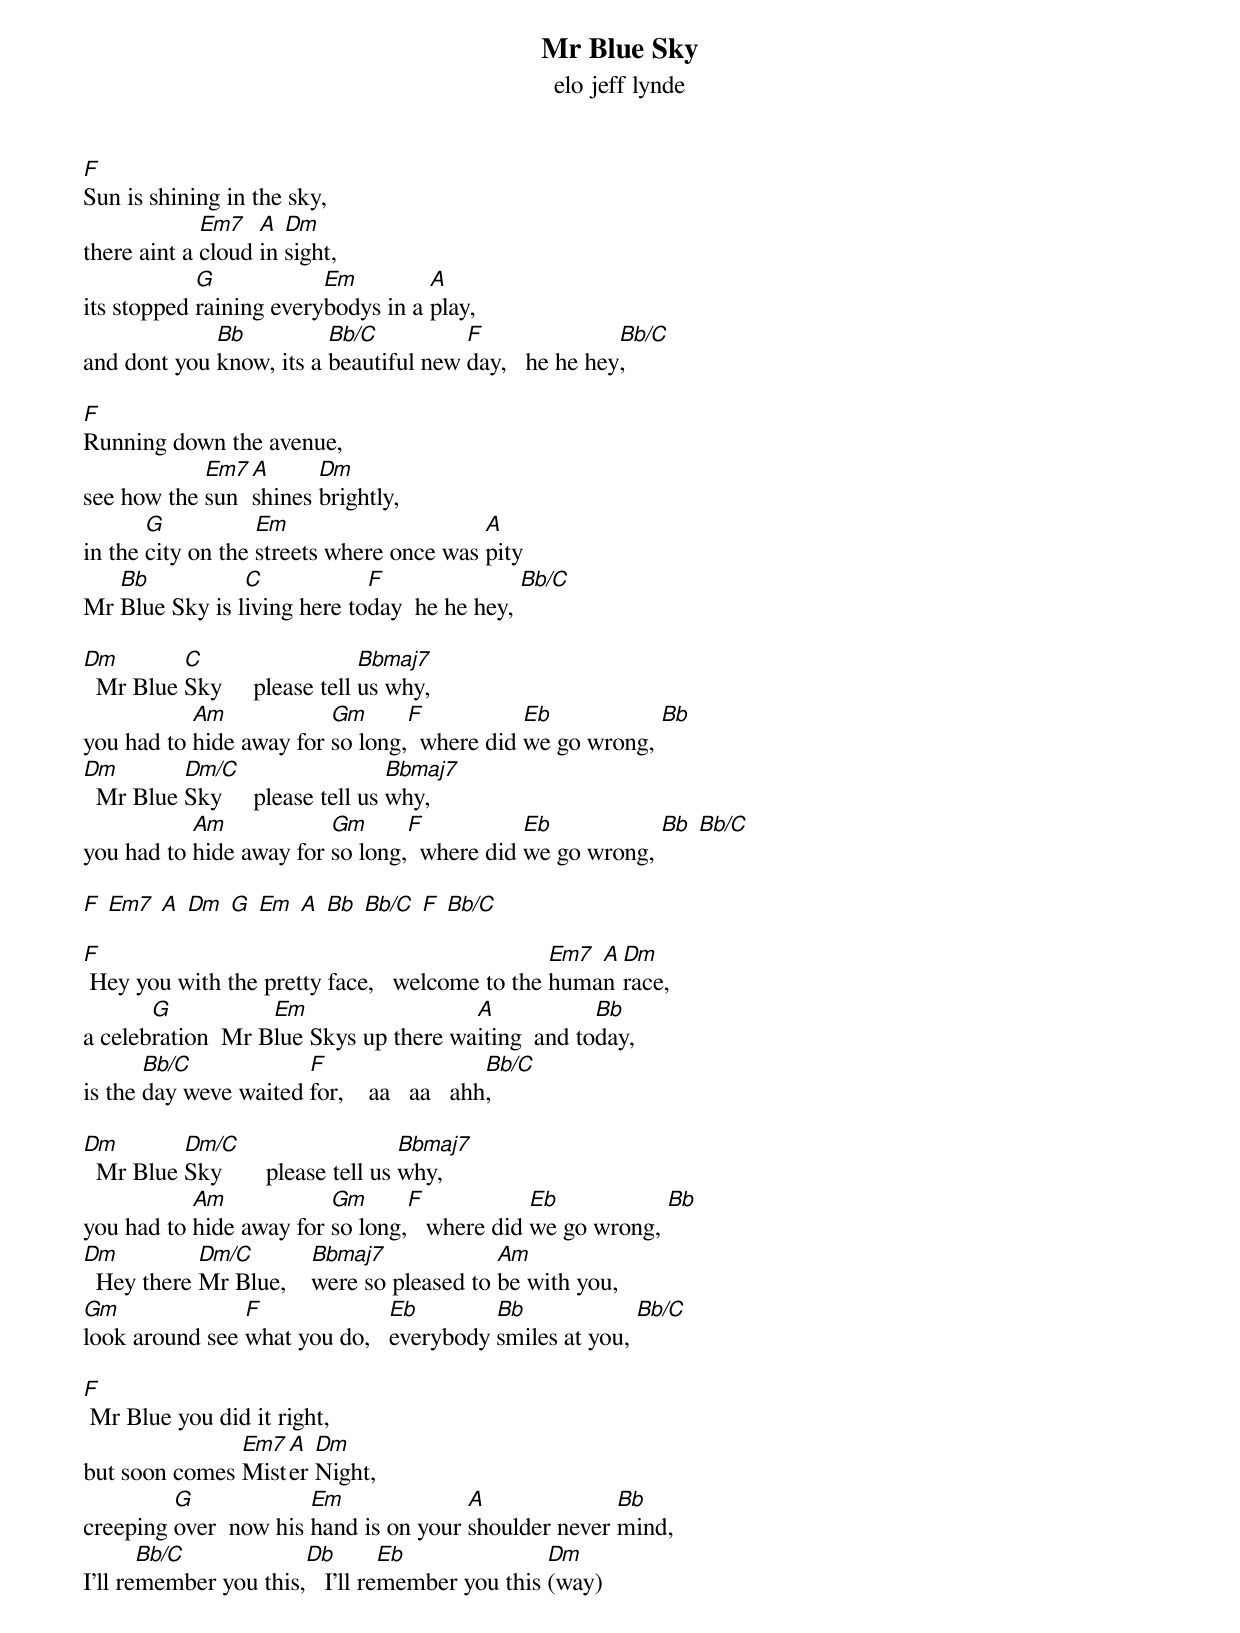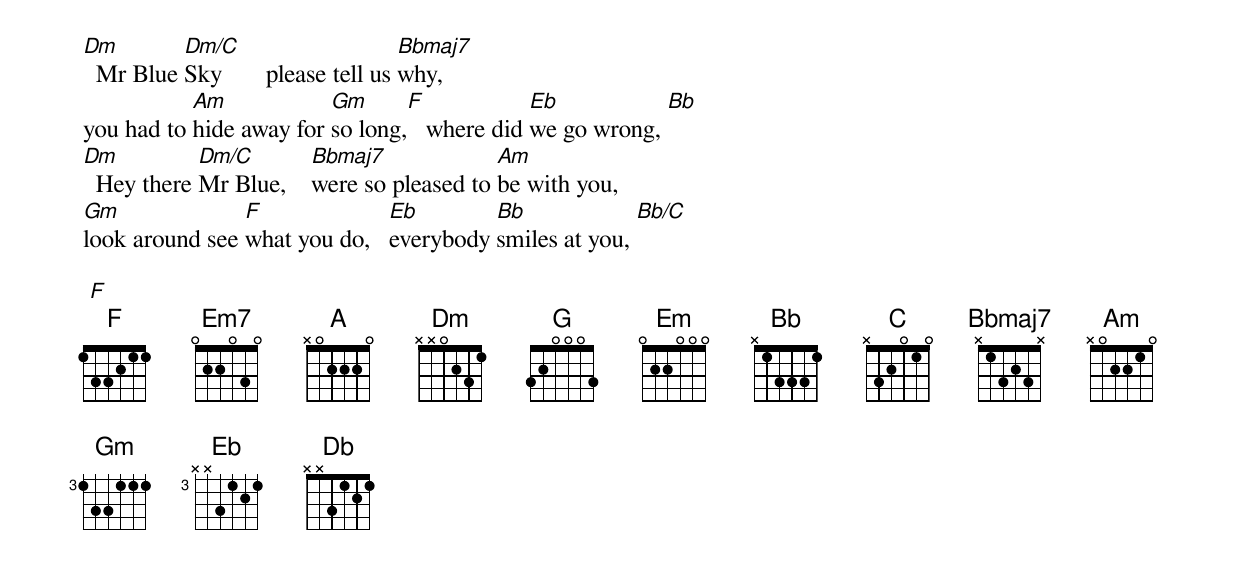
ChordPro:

{title: Mr Blue Sky}
{subtitle: elo jeff lynde}

[F]Sun is shining in the sky,
there aint a [Em7]cloud [A]in [Dm]sight,
its stopped [G]raining every[Em]bodys in a [A]play,
and dont you [Bb]know, its a [Bb/C]beautiful new [F]day,   he he hey[Bb/C],

[F]Running down the avenue,
see how the [Em7]sun [A]shines [Dm]brightly,
in the [G]city on the [Em]streets where once was [A]pity
Mr [Bb]Blue Sky is l[C]iving here to[F]day  he he hey, [Bb/C]

[Dm]  Mr Blue [C]Sky     please tell [Bbmaj7]us why,
you had to [Am]hide away for [Gm]so long,[F]  where did [Eb]we go wrong, [Bb]
[Dm]  Mr Blue [Dm/C]Sky     please tell us [Bbmaj7]why,
you had to [Am]hide away for [Gm]so long,[F]  where did [Eb]we go wrong, [Bb] [Bb/C]

[F] [Em7] [A] [Dm] [G] [Em] [A] [Bb] [Bb/C] [F] [Bb/C]

[F] Hey you with the pretty face,   welcome to the [Em7]huma[A]n [Dm]race,
a celeb[G]ration  Mr B[Em]lue Skys up there wa[A]iting  and to[Bb]day,
is the [Bb/C]day weve waited [F]for,    aa   aa   ahh[Bb/C],

[Dm]  Mr Blue [Dm/C]Sky       please tell us [Bbmaj7]why,
you had to [Am]hide away for [Gm]so long,[F]   where did [Eb]we go wrong, [Bb]
[Dm]  Hey there [Dm/C]Mr Blue,    [Bbmaj7]were so pleased to [Am]be with you,
[Gm]look around see [F]what you do,   [Eb]everybody [Bb]smiles at you, [Bb/C]

[F] Mr Blue you did it right,
but soon comes [Em7]Mist[A]er [Dm]Night,
creeping [G]over  now his [Em]hand is on your [A]shoulder never [Bb]mind,
I'll re[Bb/C]member you this,[Db]   I'll re[Eb]member you this [Dm](way)

[Dm]  Mr Blue [Dm/C]Sky       please tell us [Bbmaj7]why,
you had to [Am]hide away for [Gm]so long,[F]   where did [Eb]we go wrong, [Bb]
[Dm]  Hey there [Dm/C]Mr Blue,    [Bbmaj7]were so pleased to [Am]be with you,
[Gm]look around see [F]what you do,   [Eb]everybody [Bb]smiles at you, [Bb/C]

 [F]
